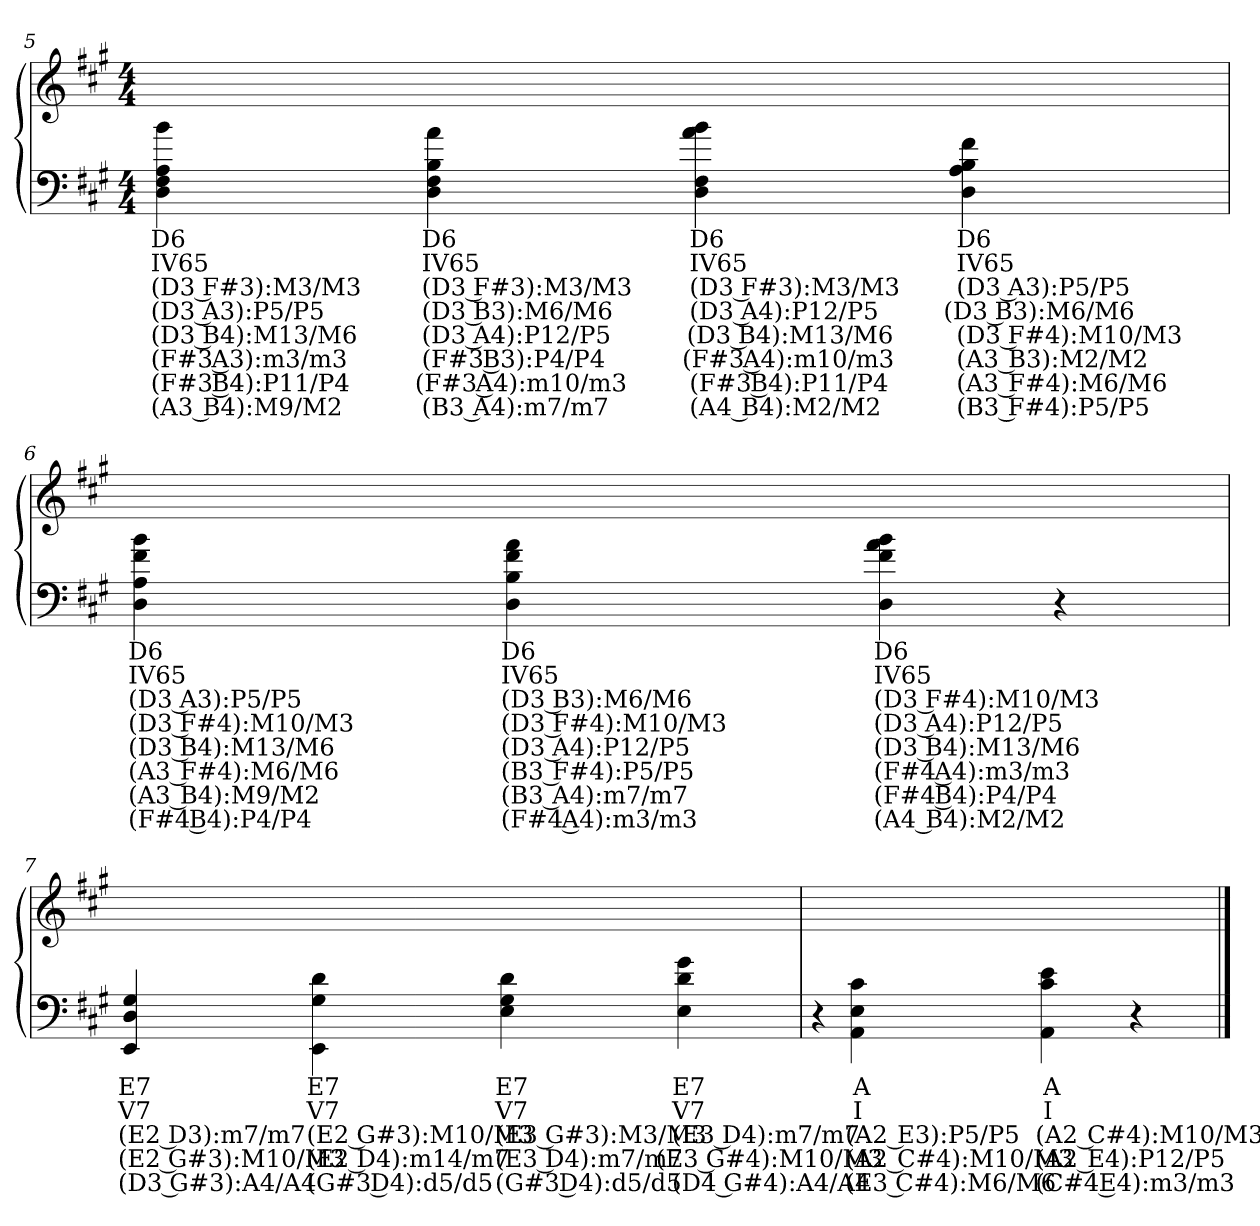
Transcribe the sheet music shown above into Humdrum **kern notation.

**kern	**text	**text	**text	**text	**text	**text	**text	**text	**kern
*part2	*part2	*part2	*part2	*part2	*part2	*part2	*part2	*part2	*part1
*staff2	*staff2	*staff2	*staff2	*staff2	*staff2	*staff2	*staff2	*staff2	*staff1
*clefF4	*	*	*	*	*	*	*	*	*clefG2
*k[f#c#g#]	*	*	*	*	*	*	*	*	*k[f#c#g#]
*A:	*	*	*	*	*	*	*	*	*A:
*M4/4	*	*	*	*	*	*	*	*	*M4/4
=5	=5	=5	=5	=5	=5	=5	=5	=5	=5
4D 4F# 4A 4b	D6	IV65	(D3 F#3):M3/M3	(D3 A3):P5/P5	(D3 B4):M13/M6	(F#3 A3):m3/m3	(F#3 B4):P11/P4	(A3 B4):M9/M2	1ryy
4D 4F# 4B 4a	D6	IV65	(D3 F#3):M3/M3	(D3 B3):M6/M6	(D3 A4):P12/P5	(F#3 B3):P4/P4	(F#3 A4):m10/m3	(B3 A4):m7/m7	.
4D 4F# 4a 4b	D6	IV65	(D3 F#3):M3/M3	(D3 A4):P12/P5	(D3 B4):M13/M6	(F#3 A4):m10/m3	(F#3 B4):P11/P4	(A4 B4):M2/M2	.
4D 4A 4B 4f#	D6	IV65	(D3 A3):P5/P5	(D3 B3):M6/M6	(D3 F#4):M10/M3	(A3 B3):M2/M2	(A3 F#4):M6/M6	(B3 F#4):P5/P5	.
=6	=6	=6	=6	=6	=6	=6	=6	=6	=6
4D 4A 4f# 4b	D6	IV65	(D3 A3):P5/P5	(D3 F#4):M10/M3	(D3 B4):M13/M6	(A3 F#4):M6/M6	(A3 B4):M9/M2	(F#4 B4):P4/P4	1ryy
4D 4B 4f# 4a	D6	IV65	(D3 B3):M6/M6	(D3 F#4):M10/M3	(D3 A4):P12/P5	(B3 F#4):P5/P5	(B3 A4):m7/m7	(F#4 A4):m3/m3	.
4D 4f# 4a 4b	D6	IV65	(D3 F#4):M10/M3	(D3 A4):P12/P5	(D3 B4):M13/M6	(F#4 A4):m3/m3	(F#4 B4):P4/P4	(A4 B4):M2/M2	.
4r	.	.	.	.	.	.	.	.	.
=7	=7	=7	=7	=7	=7	=7	=7	=7	=7
4EE 4D 4G#	E7	V7	(E2 D3):m7/m7	(E2 G#3):M10/M3	(D3 G#3):A4/A4	.	.	.	1ryy
4EE 4G# 4d	E7	V7	(E2 G#3):M10/M3	(E2 D4):m14/m7	(G#3 D4):d5/d5	.	.	.	.
4E 4G# 4d	E7	V7	(E3 G#3):M3/M3	(E3 D4):m7/m7	(G#3 D4):d5/d5	.	.	.	.
4E 4d 4g#	E7	V7	(E3 D4):m7/m7	(E3 G#4):M10/M3	(D4 G#4):A4/A4	.	.	.	.
=8	=8	=8	=8	=8	=8	=8	=8	=8	=8
4r	.	.	.	.	.	.	.	.	1ryy
4AA 4E 4c#	A	I	(A2 E3):P5/P5	(A2 C#4):M10/M3	(E3 C#4):M6/M6	.	.	.	.
4AA 4c# 4e	A	I	(A2 C#4):M10/M3	(A2 E4):P12/P5	(C#4 E4):m3/m3	.	.	.	.
4r	.	.	.	.	.	.	.	.	.
==	==	==	==	==	==	==	==	==	==
*-	*-	*-	*-	*-	*-	*-	*-	*-	*-
